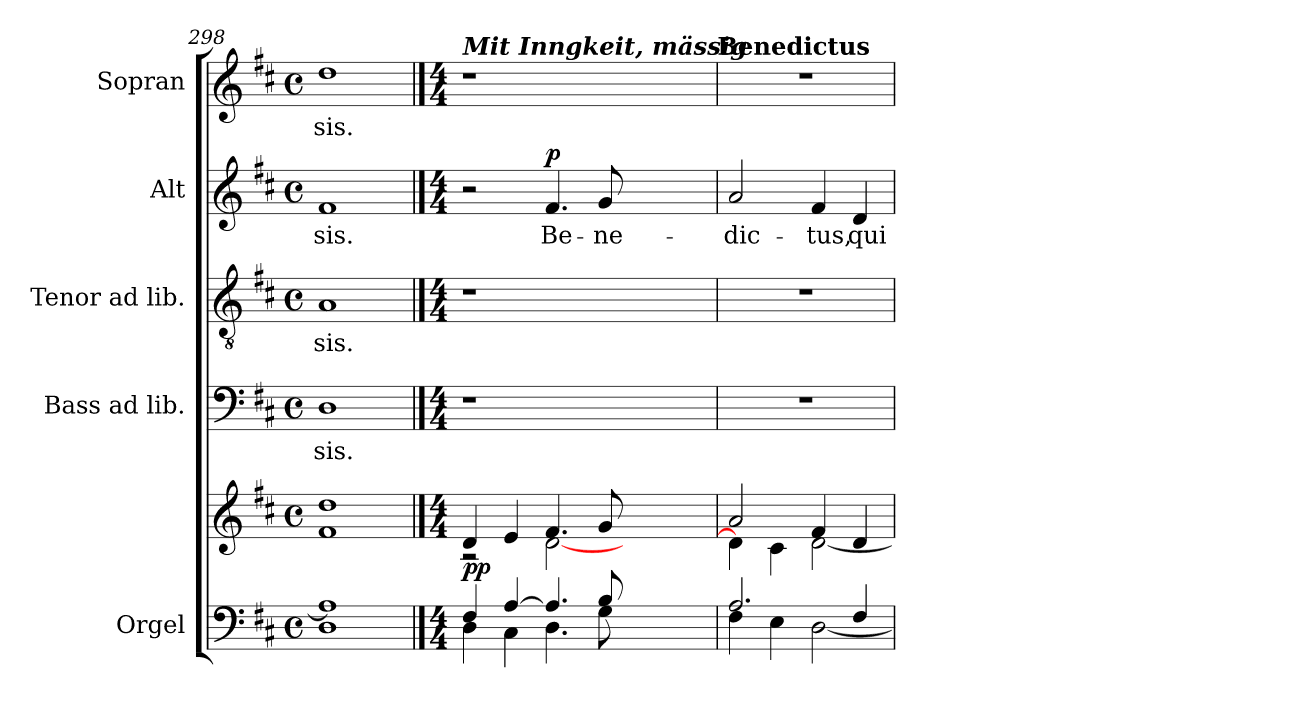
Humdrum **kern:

**kern	**kern	**dynam	**kern	**text	**kern	**text	**kern	**text	**dynam	**kern	**text
*part5	*part5	*part5	*part4	*part4	*part3	*part3	*part2	*part2	*part2	*part1	*part1
*staff6	*staff5	*staff5/6	*staff4	*staff4	*staff3	*staff3	*staff2	*staff2	*staff2	*staff1	*staff1
*I"Orgel	*	*	*I"Bass ad lib.	*	*I"Tenor ad lib.	*	*I"Alt	*	*	*I"Sopran	*
*I'Org.	*	*	*I'B.	*	*I'T.	*	*I'A.	*	*	*I'S.	*
*clefF4	*clefG2	*	*clefF4	*	*clefGv2	*	*clefG2	*	*	*clefG2	*
*k[f#c#]	*k[f#c#]	*	*k[f#c#]	*	*k[f#c#]	*	*k[f#c#]	*	*	*k[f#c#]	*
*D:	*D:	*	*D:	*	*D:	*	*D:	*	*	*D:	*
*M4/4	*M4/4	*	*M4/4	*	*M4/4	*	*M4/4	*	*	*M4/4	*
*met(c)	*met(c)	*	*met(c)	*	*met(c)	*	*met(c)	*	*	*met(c)	*
=298	=298	=298	=298	=298	=298	=298	=298	=298	=298	=298	=298
*^	*^	*	*	*	*	*	*	*	*	*	*
!	!	!	!	!	!	!LO:LY:b	!	!LO:LY:b	!	!LO:LY:b	!	!	!LO:LY:b
1A]	1D	1dd	1f#	.	1D	-sis.	1A	-sis.	1f#	-sis.	.	1dd	-sis.
!!LO:LB:g=z
==299	==299	==299	==299	==299	==299	==299	==299	==299	==299	==299	==299	==299	==299
*M4/4	*	*M4/4	*	*	*M4/4	*	*M4/4	*	*M4/4	*	*	*M4/4	*
!	!	!	!	!	!	!	!	!	!	!	!	!LO:TX:a:Bi:t=Mit Inngkeit, mässig	!
!	!	!	!	!LO:DY:b	!	!	!	!	!	!	!	!	!
4F#/	4D\	4d/	2rA	pp	1r	.	1r	.	2r	.	.	1r	.
[>4A/	4C#\	4e/	.	.	.	.	.	.	.	.	.	.	.
!	!	!	!	!	!	!	!	!	!	!LO:LY:b	!LO:DY:a	!	!
4.A/]	4.D\	4.f#/	[<2d\	.	.	.	.	.	4.f#/	Be-	p	.	.
!	!	!	!	!	!	!	!	!	!	!LO:LY:b	!	!	!
8B/	8G\	8g/	.	.	.	.	.	.	8g/	-ne-	.	.	.
2...ryy	2...ryy	2...ryy	2...ryy	.	2...ryy	.	2...ryy	.	2...ryy	.	.	2...ryy	.
!	!	!	!	!	!	!	!	!	!	!	!	!LO:TX:a:B:t=Benedictus	!
=300	=300	=300	=300	=300	=300	=300	=300	=300	=300	=300	=300	=300	=300
!	!	!	!	!	!	!	!	!	!	!LO:LY:b	!	!	!
2.A/	4F#\	2a/	4d\]	.	1r	.	1r	.	2a/	-dic-	.	1r	.
.	4E\	.	4c#\	.	.	.	.	.	.	.	.	.	.
!	!	!	!	!	!	!	!	!	!	!LO:LY:b	!	!	!
.	[<2D\	4f#/	[<2d\	.	.	.	.	.	4f#/	-tus,	.	.	.
!	!	!	!	!	!	!	!	!	!	!LO:LY:b	!	!	!
4F#/	.	4d/	.	.	.	.	.	.	4d/	qui	.	.	.
*v	*v	*	*	*	*	*	*	*	*	*	*	*	*
*	*v	*v	*	*	*	*	*	*	*	*	*	*
=	=	=	=	=	=	=	=	=	=	=	=
*-	*-	*-	*-	*-	*-	*-	*-	*-	*-	*-	*-
